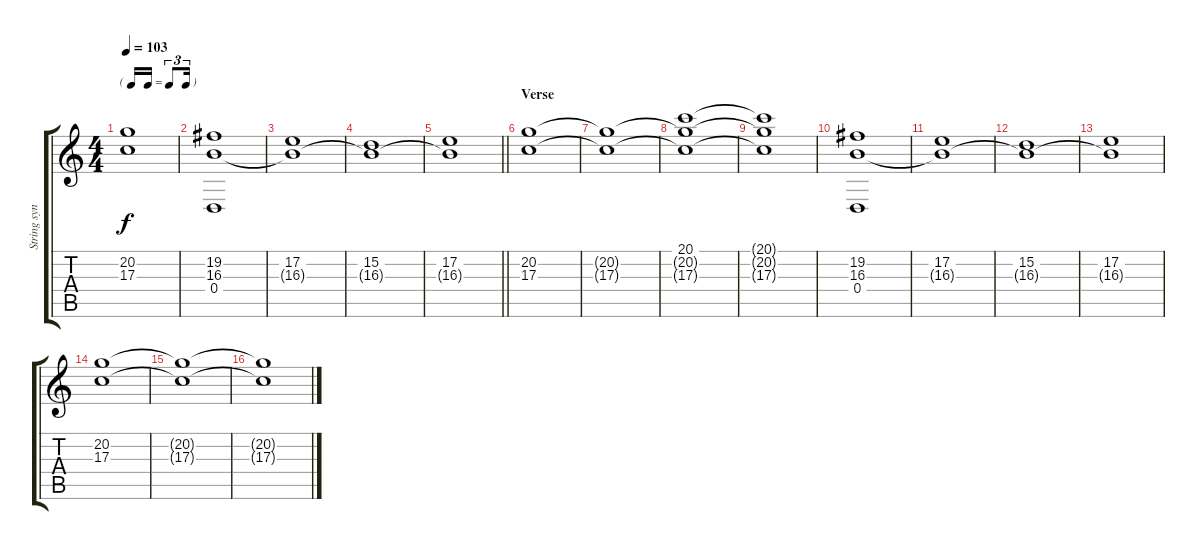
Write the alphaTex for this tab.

\track ("String synth" "String syn") {instrument pad8sweep}
\staff {score tabs}
\tuning (E4 B3 G3 D3 A2 E2) {hide}
\ts (4 4)
\tf triplet16th
\tempo 103
\clef g2
\ks c
(20.2{t} 17.3{t}).1{dy f} |
(19.2 16.3 0.4).1 |
(17.2 16.3{t}).1 |
(15.2 16.3{t}).1 |
\barLineRight lightlight
(17.2 16.3{t}).1 |
\section ("" "Verse")
(20.2 17.3).1 |
(20.2{t} 17.3{t}).1 |
(20.1 20.2{t} 17.3{t}).1 |
(20.1{t} 20.2{t} 17.3{t}).1 |
(19.2 16.3 0.4).1 |
(17.2 16.3{t}).1 |
(15.2 16.3{t}).1 |
(17.2 16.3{t}).1 |
(20.2 17.3).1 |
(20.2{t} 17.3{t}).1 |
(20.2{t} 17.3{t}).1
